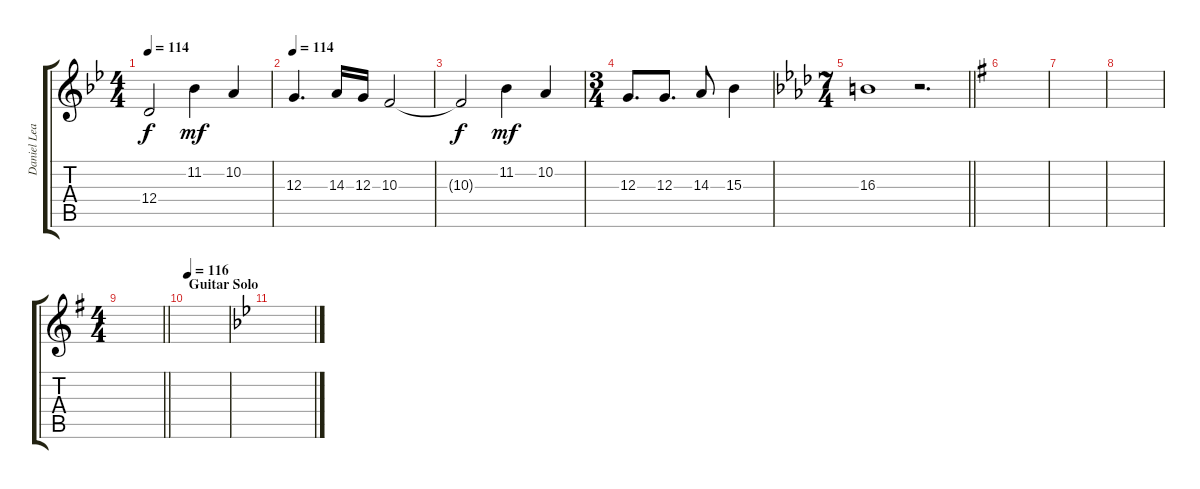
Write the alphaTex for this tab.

\track ("Daniel Lead vocals" "Daniel Lea") {instrument lead1square}
\staff {score tabs}
\tuning (E4 B3 G3 D3 A2 E2) {hide}
\ts (4 4)
\tempo 114
\clef g2
\ks bb
12.4{t}.2{dy f} 11.2.4{dy mf} 10.2.4 |
\tempo 114
12.3.4{d} 14.3.16 12.3.16 10.3.2 |
10.3{t}.2{dy f} 11.2.4{dy mf} 10.2.4 |
\ts (3 4)
12.3.8{d} 12.3.8{d} 14.3.8 15.3.4 |
\ts (7 4)
\barLineRight lightlight
\ks ab
16.3.1 r.2{d} |
\ks g
|
|
|
\ts (4 4)
\barLineRight lightlight
|
\section ("" "Guitar Solo")
\tempo 116
|
\ks bb
